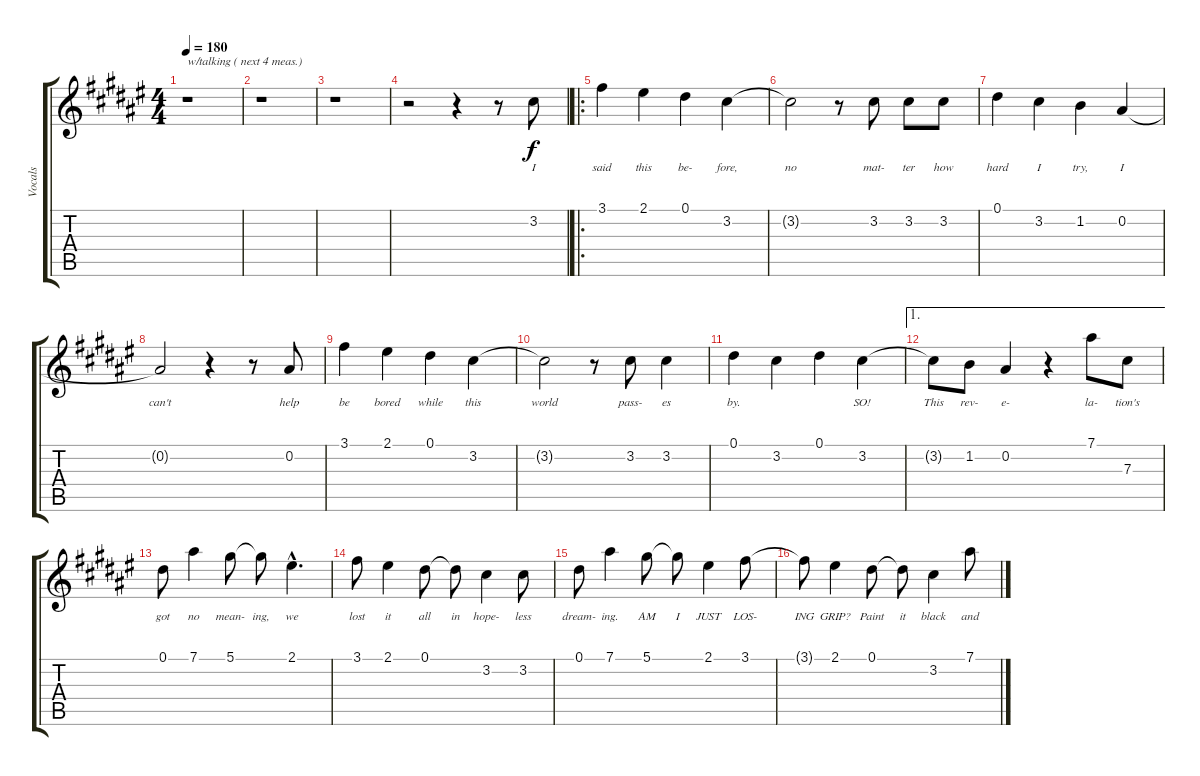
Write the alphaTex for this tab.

\track ("Vocals" "Vocals") {instrument overdrivenguitar}
\staff {score tabs}
\tuning (Eb4 Bb3 Gb3 Db3 Ab2 Eb2) {hide}
\ts (4 4)
\tempo 180
\clef g2
\ks f#
r.1{txt "w/talking ( next 4 meas.)" dy f} |
r.1 |
r.1 |
r.2 r.4 r.8 3.2.8{lyrics (0 "I") lyrics (1 "") lyrics (2 "") lyrics (3 "") lyrics (4 "")} |
\ro
3.1.4{lyrics (0 "said") lyrics (1 "") lyrics (2 "") lyrics (3 "") lyrics (4 "")} 2.1.4{lyrics (0 "this") lyrics (1 "") lyrics (2 "") lyrics (3 "") lyrics (4 "")} 0.1.4{lyrics (0 "be-") lyrics (1 "") lyrics (2 "") lyrics (3 "") lyrics (4 "")} 3.2.4{lyrics (0 "fore,") lyrics (1 "") lyrics (2 "") lyrics (3 "") lyrics (4 "")} |
3.2{t}.2{lyrics (0 "no") lyrics (1 "") lyrics (2 "") lyrics (3 "") lyrics (4 "")} r.8 3.2.8{lyrics (0 "mat-") lyrics (1 "") lyrics (2 "") lyrics (3 "") lyrics (4 "")} 3.2.8{lyrics (0 "ter") lyrics (1 "") lyrics (2 "") lyrics (3 "") lyrics (4 "")} 3.2.8{lyrics (0 "how") lyrics (1 "") lyrics (2 "") lyrics (3 "") lyrics (4 "")} |
0.1.4{lyrics (0 "hard") lyrics (1 "") lyrics (2 "") lyrics (3 "") lyrics (4 "")} 3.2.4{lyrics (0 "I") lyrics (1 "") lyrics (2 "") lyrics (3 "") lyrics (4 "")} 1.2.4{lyrics (0 "try,") lyrics (1 "") lyrics (2 "") lyrics (3 "") lyrics (4 "")} 0.2.4{lyrics (0 "I") lyrics (1 "") lyrics (2 "") lyrics (3 "") lyrics (4 "")} |
0.2{t}.2{lyrics (0 "can't") lyrics (1 "") lyrics (2 "") lyrics (3 "") lyrics (4 "")} r.4 r.8 0.2.8{lyrics (0 "help") lyrics (1 "") lyrics (2 "") lyrics (3 "") lyrics (4 "")} |
3.1.4{lyrics (0 "be") lyrics (1 "") lyrics (2 "") lyrics (3 "") lyrics (4 "")} 2.1.4{lyrics (0 "bored") lyrics (1 "") lyrics (2 "") lyrics (3 "") lyrics (4 "")} 0.1.4{lyrics (0 "while") lyrics (1 "") lyrics (2 "") lyrics (3 "") lyrics (4 "")} 3.2.4{lyrics (0 "this") lyrics (1 "") lyrics (2 "") lyrics (3 "") lyrics (4 "")} |
3.2{t}.2{lyrics (0 "world") lyrics (1 "") lyrics (2 "") lyrics (3 "") lyrics (4 "")} r.8 3.2.8{lyrics (0 "pass-") lyrics (1 "") lyrics (2 "") lyrics (3 "") lyrics (4 "")} 3.2.4{lyrics (0 "es") lyrics (1 "") lyrics (2 "") lyrics (3 "") lyrics (4 "")} |
0.1.4{lyrics (0 "by.") lyrics (1 "") lyrics (2 "") lyrics (3 "") lyrics (4 "")} 3.2.4{lyrics (0 "") lyrics (1 "") lyrics (2 "") lyrics (3 "") lyrics (4 "")} 0.1.4{lyrics (0 "") lyrics (1 "") lyrics (2 "") lyrics (3 "") lyrics (4 "")} 3.2.4{lyrics (0 "SO!") lyrics (1 "") lyrics (2 "") lyrics (3 "") lyrics (4 "")} |
\ae 1
3.2{t}.8{lyrics (0 "This") lyrics (1 "") lyrics (2 "") lyrics (3 "") lyrics (4 "")} 1.2.8{lyrics (0 "rev-") lyrics (1 "") lyrics (2 "") lyrics (3 "") lyrics (4 "")} 0.2.4{lyrics (0 "e-") lyrics (1 "") lyrics (2 "") lyrics (3 "") lyrics (4 "")} r.4 7.1.8{lyrics (0 "la-") lyrics (1 "") lyrics (2 "") lyrics (3 "") lyrics (4 "")} 7.3.8{lyrics (0 "tion's") lyrics (1 "") lyrics (2 "") lyrics (3 "") lyrics (4 "")} |
0.1.8{lyrics (0 "got") lyrics (1 "") lyrics (2 "") lyrics (3 "") lyrics (4 "")} 7.1.4{lyrics (0 "no") lyrics (1 "") lyrics (2 "") lyrics (3 "") lyrics (4 "")} 5.1.8{lyrics (0 "mean-") lyrics (1 "") lyrics (2 "") lyrics (3 "") lyrics (4 "")} 5.1{t}.8{lyrics (0 "ing,") lyrics (1 "") lyrics (2 "") lyrics (3 "") lyrics (4 "")} 2.1{hac}.4{d lyrics (0 "we") lyrics (1 "") lyrics (2 "") lyrics (3 "") lyrics (4 "")} |
3.1.8{lyrics (0 "lost") lyrics (1 "") lyrics (2 "") lyrics (3 "") lyrics (4 "")} 2.1.4{lyrics (0 "it") lyrics (1 "") lyrics (2 "") lyrics (3 "") lyrics (4 "")} 0.1.8{lyrics (0 "all") lyrics (1 "") lyrics (2 "") lyrics (3 "") lyrics (4 "")} 0.1{t}.8{lyrics (0 "in") lyrics (1 "") lyrics (2 "") lyrics (3 "") lyrics (4 "")} 3.2.4{lyrics (0 "hope-") lyrics (1 "") lyrics (2 "") lyrics (3 "") lyrics (4 "")} 3.2.8{lyrics (0 "less") lyrics (1 "") lyrics (2 "") lyrics (3 "") lyrics (4 "")} |
0.1.8{lyrics (0 "dream-") lyrics (1 "") lyrics (2 "") lyrics (3 "") lyrics (4 "")} 7.1.4{lyrics (0 "ing.") lyrics (1 "") lyrics (2 "") lyrics (3 "") lyrics (4 "")} 5.1.8{lyrics (0 "AM") lyrics (1 "") lyrics (2 "") lyrics (3 "") lyrics (4 "")} 5.1{t}.8{lyrics (0 "I") lyrics (1 "") lyrics (2 "") lyrics (3 "") lyrics (4 "")} 2.1.4{lyrics (0 "JUST") lyrics (1 "") lyrics (2 "") lyrics (3 "") lyrics (4 "")} 3.1.8{lyrics (0 "LOS-") lyrics (1 "") lyrics (2 "") lyrics (3 "") lyrics (4 "")} |
3.1{t}.8{lyrics (0 "ING") lyrics (1 "") lyrics (2 "") lyrics (3 "") lyrics (4 "")} 2.1.4{lyrics (0 "GRIP?") lyrics (1 "") lyrics (2 "") lyrics (3 "") lyrics (4 "")} 0.1.8{lyrics (0 "Paint") lyrics (1 "") lyrics (2 "") lyrics (3 "") lyrics (4 "")} 0.1{t}.8{lyrics (0 "it") lyrics (1 "") lyrics (2 "") lyrics (3 "") lyrics (4 "")} 3.2.4{lyrics (0 "black") lyrics (1 "") lyrics (2 "") lyrics (3 "") lyrics (4 "")} 7.1.8{lyrics (0 "and") lyrics (1 "") lyrics (2 "") lyrics (3 "") lyrics (4 "")}
